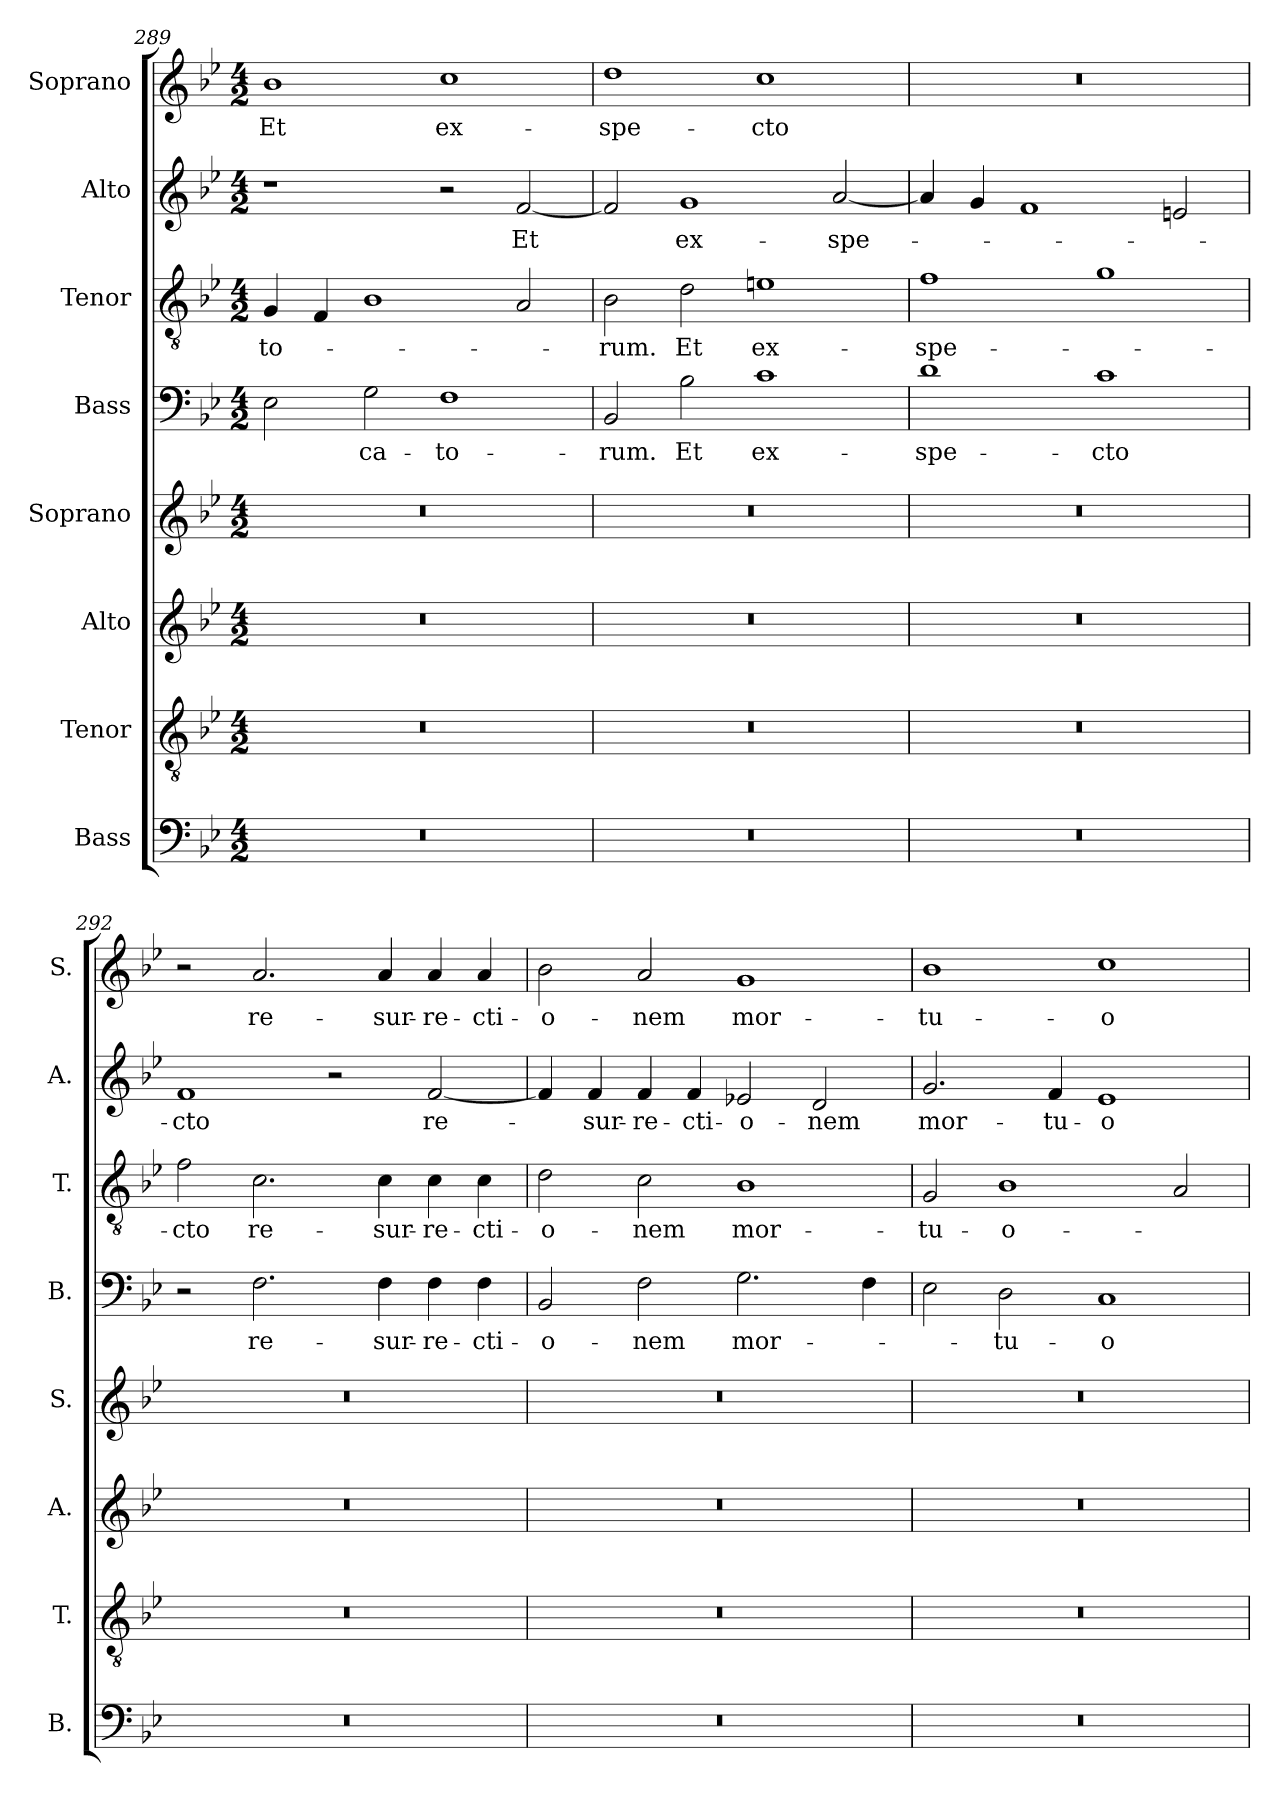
**kern	**kern	**kern	**kern	**kern	**text	**kern	**text	**kern	**text	**kern	**text
*part8	*part7	*part6	*part5	*part4	*part4	*part3	*part3	*part2	*part2	*part1	*part1
*staff8	*staff7	*staff6	*staff5	*staff4	*staff4	*staff3	*staff3	*staff2	*staff2	*staff1	*staff1
*I"Bass	*I"Tenor	*I"Alto	*I"Soprano	*I"Bass	*	*I"Tenor	*	*I"Alto	*	*I"Soprano	*
*I'B.	*I'T.	*I'A.	*I'S.	*I'B.	*	*I'T.	*	*I'A.	*	*I'S.	*
!!LO:LB:g=z
*clefF4	*clefGv2	*clefG2	*clefG2	*clefF4	*	*clefGv2	*	*clefG2	*	*clefG2	*
*	*ITrd7c12	*	*	*	*	*ITrd7c12	*	*	*	*	*
*k[b-e-]	*k[b-e-]	*k[b-e-]	*k[b-e-]	*k[b-e-]	*	*k[b-e-]	*	*k[b-e-]	*	*k[b-e-]	*
*B-:	*B-:	*B-:	*B-:	*B-:	*	*B-:	*	*B-:	*	*B-:	*
*M4/2	*M4/2	*M4/2	*M4/2	*M4/2	*	*M4/2	*	*M4/2	*	*M4/2	*
=289	=289	=289	=289	=289	=289	=289	=289	=289	=289	=289	=289
!LO:N:vis=1	!LO:N:vis=1	!LO:N:vis=1	!LO:N:vis=1	!	!	!	!	!	!	!	!
!	!	!	!	!	!	!	!LO:LY:b:color=#000000	!	!	!	!
!	!	!	!	!	!	!	!	!	!	!	!LO:LY:b:color=#000000
0r	0r	0r	0r	2E-i\	.	4GGi/	-to-	1r	.	1b-i	Et
.	.	.	.	.	.	4FFi/	.	.	.	.	.
!	!	!	!	!	!LO:LY:b:color=#000000	!	!	!	!	!	!
.	.	.	.	2Gi\	-ca-	1BB-i	.	.	.	.	.
!	!	!	!	!	!LO:LY:b:color=#000000	!	!	!	!	!	!
!	!	!	!	!	!	!	!	!	!	!	!LO:LY:b:color=#000000
.	.	.	.	1Fi	-to-	.	.	2r	.	1cci	ex-
!	!	!	!	!	!	!	!	!	!LO:LY:b:color=#000000	!	!
.	.	.	.	.	.	2AAi/	.	[2fi/	Et	.	.
=290	=290	=290	=290	=290	=290	=290	=290	=290	=290	=290	=290
!LO:N:vis=1	!LO:N:vis=1	!LO:N:vis=1	!LO:N:vis=1	!	!	!	!	!	!	!	!
!	!	!	!	!	!LO:LY:b:color=#000000	!	!	!	!	!	!
!	!	!	!	!	!	!	!LO:LY:b:color=#000000	!	!	!	!
!	!	!	!	!	!	!	!	!	!	!	!LO:LY:b:color=#000000
0r	0r	0r	0r	2BB-i/	-rum.	2BB-i\	-rum.	2fi/]	.	1ddi	-spe-
!	!	!	!	!	!LO:LY:b:color=#000000	!	!	!	!	!	!
!	!	!	!	!	!	!	!LO:LY:b:color=#000000	!	!	!	!
!	!	!	!	!	!	!	!	!	!LO:LY:b:color=#000000	!	!
.	.	.	.	2B-i\	Et	2Di\	Et	1gi	ex-	.	.
!	!	!	!	!	!LO:LY:b:color=#000000	!	!	!	!	!	!
!	!	!	!	!	!	!	!LO:LY:b:color=#000000	!	!	!	!
!	!	!	!	!	!	!	!	!	!	!	!LO:LY:b:color=#000000
.	.	.	.	1ci	ex-	1Eni	ex-	.	.	1cci	-cto
!	!	!	!	!	!	!	!	!	!LO:LY:b:color=#000000	!	!
.	.	.	.	.	.	.	.	[2ai/	-spe-	.	.
=291	=291	=291	=291	=291	=291	=291	=291	=291	=291	=291	=291
!LO:N:vis=1	!LO:N:vis=1	!LO:N:vis=1	!LO:N:vis=1	!	!	!	!	!	!	!	!
!	!	!	!	!	!LO:LY:b:color=#000000	!	!	!	!	!	!
!	!	!	!	!	!	!	!LO:LY:b:color=#000000	!	!	!LO:N:vis=1	!
0r	0r	0r	0r	1di	-spe-	1Fi	-spe-	4ai/]	.	0r	.
.	.	.	.	.	.	.	.	4gi/	.	.	.
.	.	.	.	.	.	.	.	1fi	.	.	.
!	!	!	!	!	!LO:LY:b:color=#000000	!	!	!	!	!	!
.	.	.	.	1ci	-cto	1Gi	.	.	.	.	.
.	.	.	.	.	.	.	.	2eni/	.	.	.
=292	=292	=292	=292	=292	=292	=292	=292	=292	=292	=292	=292
!LO:N:vis=1	!LO:N:vis=1	!LO:N:vis=1	!LO:N:vis=1	!	!	!	!	!	!	!	!
!	!	!	!	!	!	!	!LO:LY:b:color=#000000	!	!	!	!
!	!	!	!	!	!	!	!	!	!LO:LY:b:color=#000000	!	!
0r	0r	0r	0r	2r	.	2Fi\	-cto	1fi	-cto	2r	.
!	!	!	!	!	!LO:LY:b:color=#000000	!	!	!	!	!	!
!	!	!	!	!	!	!	!LO:LY:b:color=#000000	!	!	!	!
!	!	!	!	!	!	!	!	!	!	!	!LO:LY:b:color=#000000
.	.	.	.	2.Fi\	re-	2.Ci\	re-	.	.	2.ai/	re-
.	.	.	.	.	.	.	.	2r	.	.	.
!	!	!	!	!	!LO:LY:b:color=#000000	!	!	!	!	!	!
!	!	!	!	!	!	!	!LO:LY:b:color=#000000	!	!	!	!
!	!	!	!	!	!	!	!	!	!	!	!LO:LY:b:color=#000000
.	.	.	.	4Fi\	-sur-	4Ci\	-sur-	.	.	4ai/	-sur-
!	!	!	!	!	!LO:LY:b:color=#000000	!	!	!	!	!	!
!	!	!	!	!	!	!	!LO:LY:b:color=#000000	!	!	!	!
!	!	!	!	!	!	!	!	!	!LO:LY:b:color=#000000	!	!
!	!	!	!	!	!	!	!	!	!	!	!LO:LY:b:color=#000000
.	.	.	.	4Fi\	-re-	4Ci\	-re-	[2fi/	re-	4ai/	-re-
!	!	!	!	!	!LO:LY:b:color=#000000	!	!	!	!	!	!
!	!	!	!	!	!	!	!LO:LY:b:color=#000000	!	!	!	!
!	!	!	!	!	!	!	!	!	!	!	!LO:LY:b:color=#000000
.	.	.	.	4Fi\	-cti-	4Ci\	-cti-	.	.	4ai/	-cti-
=293	=293	=293	=293	=293	=293	=293	=293	=293	=293	=293	=293
!LO:N:vis=1	!LO:N:vis=1	!LO:N:vis=1	!LO:N:vis=1	!	!	!	!	!	!	!	!
!	!	!	!	!	!LO:LY:b:color=#000000	!	!	!	!	!	!
!	!	!	!	!	!	!	!LO:LY:b:color=#000000	!	!	!	!
!	!	!	!	!	!	!	!	!	!	!	!LO:LY:b:color=#000000
0r	0r	0r	0r	2BB-i/	-o-	2Di\	-o-	4fi/]	.	2b-i\	-o-
!	!	!	!	!	!	!	!	!	!LO:LY:b:color=#000000	!	!
.	.	.	.	.	.	.	.	4fi/	-sur-	.	.
!	!	!	!	!	!LO:LY:b:color=#000000	!	!	!	!	!	!
!	!	!	!	!	!	!	!LO:LY:b:color=#000000	!	!	!	!
!	!	!	!	!	!	!	!	!	!LO:LY:b:color=#000000	!	!
!	!	!	!	!	!	!	!	!	!	!	!LO:LY:b:color=#000000
.	.	.	.	2Fi\	-nem	2Ci\	-nem	4fi/	-re-	2ai/	-nem
!	!	!	!	!	!	!	!	!	!LO:LY:b:color=#000000	!	!
.	.	.	.	.	.	.	.	4fi/	-cti-	.	.
!	!	!	!	!	!LO:LY:b:color=#000000	!	!	!	!	!	!
!	!	!	!	!	!	!	!LO:LY:b:color=#000000	!	!	!	!
!	!	!	!	!	!	!	!	!	!LO:LY:b:color=#000000	!	!
!	!	!	!	!	!	!	!	!	!	!	!LO:LY:b:color=#000000
.	.	.	.	2.Gi\	mor-	1BB-i	mor-	2e-Xi/	-o-	1gi	mor-
!	!	!	!	!	!	!	!	!	!LO:LY:b:color=#000000	!	!
.	.	.	.	.	.	.	.	2di/	-nem	.	.
.	.	.	.	4Fi\	.	.	.	.	.	.	.
=294	=294	=294	=294	=294	=294	=294	=294	=294	=294	=294	=294
!LO:N:vis=1	!LO:N:vis=1	!LO:N:vis=1	!LO:N:vis=1	!	!	!	!	!	!	!	!
!	!	!	!	!	!	!	!LO:LY:b:color=#000000	!	!	!	!
!	!	!	!	!	!	!	!	!	!LO:LY:b:color=#000000	!	!
!	!	!	!	!	!	!	!	!	!	!	!LO:LY:b:color=#000000
0r	0r	0r	0r	2E-i\	.	2GGi/	-tu-	2.gi/	mor-	1b-i	-tu-
!	!	!	!	!	!LO:LY:b:color=#000000	!	!	!	!	!	!
!	!	!	!	!	!	!	!LO:LY:b:color=#000000	!	!	!	!
.	.	.	.	2Di\	-tu-	1BB-i	-o-	.	.	.	.
!	!	!	!	!	!	!	!	!	!LO:LY:b:color=#000000	!	!
.	.	.	.	.	.	.	.	4fi/	-tu-	.	.
!	!	!	!	!	!LO:LY:b:color=#000000	!	!	!	!	!	!
!	!	!	!	!	!	!	!	!	!LO:LY:b:color=#000000	!	!
!	!	!	!	!	!	!	!	!	!	!	!LO:LY:b:color=#000000
.	.	.	.	1Ci	-o-	.	.	1e-i	-o-	1cci	-o-
.	.	.	.	.	.	2AAi/	.	.	.	.	.
=	=	=	=	=	=	=	=	=	=	=	=
*-	*-	*-	*-	*-	*-	*-	*-	*-	*-	*-	*-
